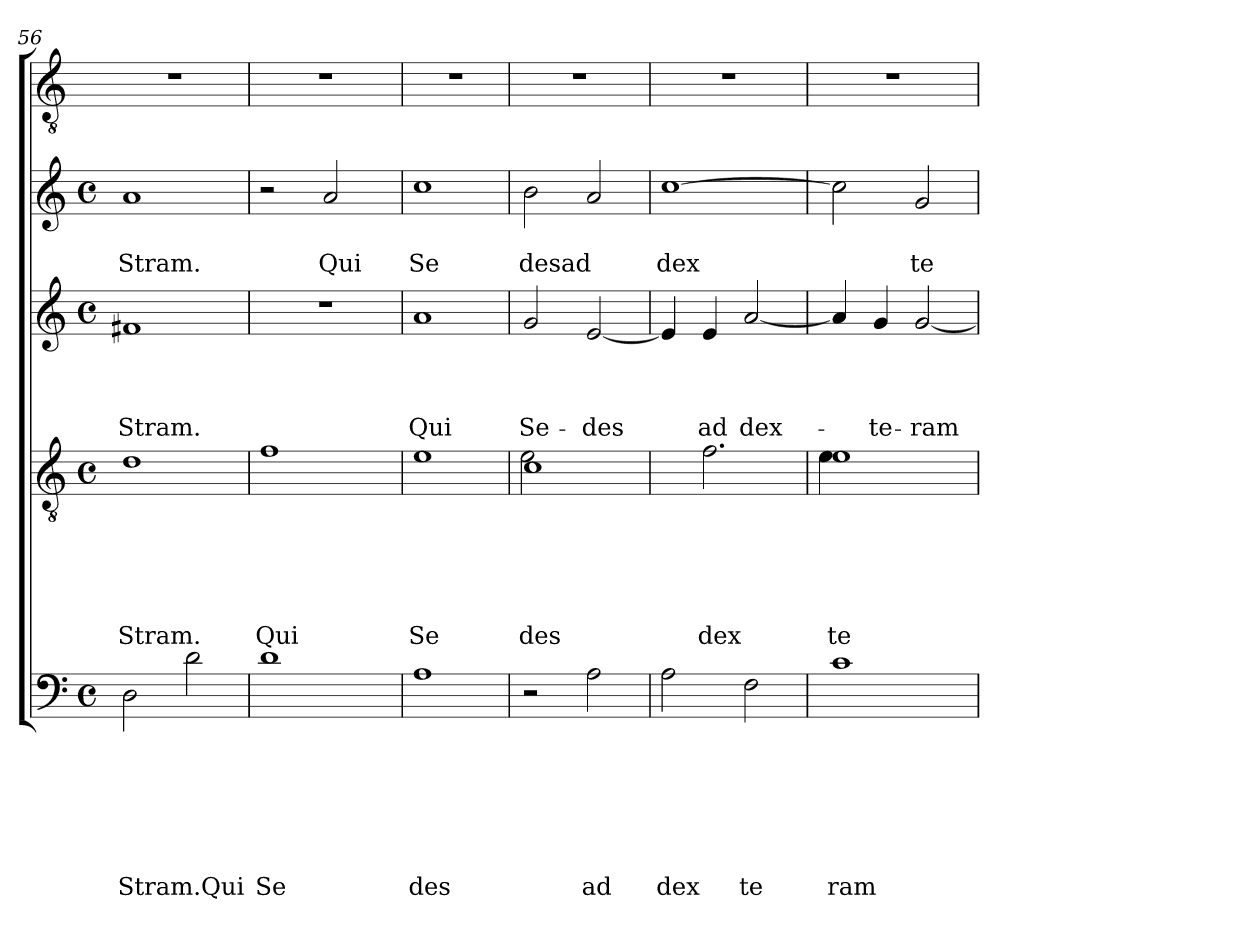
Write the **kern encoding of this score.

**kern	**text	**text	**text	**text	**text	**text	**text	**kern	**text	**text	**text	**text	**text	**text	**kern	**text	**text	**text	**text	**kern	**text	**text	**kern
*part5	*part5	*part5	*part5	*part5	*part5	*part5	*part5	*part4	*part4	*part4	*part4	*part4	*part4	*part4	*part3	*part3	*part3	*part3	*part3	*part2	*part2	*part2	*part1
*staff5	*staff5	*staff5	*staff5	*staff5	*staff5	*staff5	*staff5	*staff4	*staff4	*staff4	*staff4	*staff4	*staff4	*staff4	*staff3	*staff3	*staff3	*staff3	*staff3	*staff2	*staff2	*staff2	*staff1
*clefF4	*	*	*	*	*	*	*	*clefGv2	*	*	*	*	*	*	*clefG2	*	*	*	*	*clefG2	*	*	*clefGv2
*k[]	*	*	*	*	*	*	*	*k[]	*	*	*	*	*	*	*k[]	*	*	*	*	*k[]	*	*	*k[]
*C:	*	*	*	*	*	*	*	*C:	*	*	*	*	*	*	*C:	*	*	*	*	*C:	*	*	*C:
*M4/4	*	*	*	*	*	*	*	*M4/4	*	*	*	*	*	*	*M4/4	*	*	*	*	*M4/4	*	*	*
*met(c)	*	*	*	*	*	*	*	*met(c)	*	*	*	*	*	*	*met(c)	*	*	*	*	*met(c)	*	*	*
=56	=56	=56	=56	=56	=56	=56	=56	=56	=56	=56	=56	=56	=56	=56	=56	=56	=56	=56	=56	=56	=56	=56	=56
!	!	!	!	!	!	!	!LO:LY:b	!	!	!	!	!	!	!LO:LY:b	!	!	!	!	!LO:LY:b	!	!	!LO:LY:b	!
2D\	.	.	.	.	.	.	Stram.Qui	1d	.	.	.	.	.	Stram.	1f#X	.	.	.	-Stram.	1a	.	Stram.	1r
2d\	.	.	.	.	.	.	.	.	.	.	.	.	.	.	.	.	.	.	.	.	.	.	.
=57	=57	=57	=57	=57	=57	=57	=57	=57	=57	=57	=57	=57	=57	=57	=57	=57	=57	=57	=57	=57	=57	=57	=57
!	!	!	!	!	!	!	!LO:LY:b	!	!	!	!	!	!	!LO:LY:b	!	!	!	!	!	!	!	!	!
1d	.	.	.	.	.	.	Se	1f	.	.	.	.	.	Qui	1r	.	.	.	.	2r	.	.	1r
!	!	!	!	!	!	!	!	!	!	!	!	!	!	!	!	!	!	!	!	!	!	!LO:LY:b	!
.	.	.	.	.	.	.	.	.	.	.	.	.	.	.	.	.	.	.	.	2a/	.	Qui	.
=58	=58	=58	=58	=58	=58	=58	=58	=58	=58	=58	=58	=58	=58	=58	=58	=58	=58	=58	=58	=58	=58	=58	=58
!	!	!	!	!	!	!	!LO:LY:b	!	!	!	!	!	!	!LO:LY:b	!	!	!	!	!LO:LY:b	!	!	!LO:LY:b	!
1A	.	.	.	.	.	.	des	1e	.	.	.	.	.	Se	1a	.	.	.	Qui	1cc	.	Se	1r
=59	=59	=59	=59	=59	=59	=59	=59	=59	=59	=59	=59	=59	=59	=59	=59	=59	=59	=59	=59	=59	=59	=59	=59
!	!	!	!	!	!	!	!	!	!	!	!	!	!	!LO:LY:b	!	!	!	!	!	!	!	!	!
*	*	*	*	*	*	*	*	*^	*	*	*	*	*	*	*	*	*	*	*	*	*	*	*
!	!	!	!	!	!	!	!	!	!	!	!	!	!	!	!LO:LY:b	!	!	!	!	!LO:LY:b	!	!	!LO:LY:b	!
2r	.	.	.	.	.	.	.	1c	2e\	.	.	.	.	.	des	2g/	.	.	.	Se-	2b\	.	desad	1r
!	!	!	!	!	!	!	!LO:LY:b	!	!	!	!	!	!	!	!	!	!	!	!	!LO:LY:b	!	!	!	!
2A\	.	.	.	.	.	.	ad	.	2ryy	.	.	.	.	.	.	[<2e/	.	.	.	-des	2a/	.	.	.
=60	=60	=60	=60	=60	=60	=60	=60	=60	=60	=60	=60	=60	=60	=60	=60	=60	=60	=60	=60	=60	=60	=60	=60	=60
!	!	!	!	!	!	!	!LO:LY:b	!	!	!	!	!	!	!	!	!	!	!	!	!	!	!	!LO:LY:b	!
*	*	*	*	*	*	*	*	*v	*v	*	*	*	*	*	*	*	*	*	*	*	*	*	*	*
2A\	.	.	.	.	.	.	dex	4ryy	.	.	.	.	.	.	4e/]	.	.	.	.	[>1cc	.	dex	1r
!	!	!	!	!	!	!	!	!	!	!	!	!	!	!LO:LY:b	!	!	!	!	!LO:LY:b	!	!	!	!
.	.	.	.	.	.	.	.	2.f\	.	.	.	.	.	dex	4e/	.	.	.	ad	.	.	.	.
!	!	!	!	!	!	!	!LO:LY:b	!	!	!	!	!	!	!	!	!	!	!	!LO:LY:b	!	!	!	!
2F\	.	.	.	.	.	.	te	.	.	.	.	.	.	.	[<2a/	.	.	.	dex-	.	.	.	.
=61	=61	=61	=61	=61	=61	=61	=61	=61	=61	=61	=61	=61	=61	=61	=61	=61	=61	=61	=61	=61	=61	=61	=61
!	!	!	!	!	!	!	!LO:LY:b	!	!	!	!	!	!	!LO:LY:b	!	!	!	!	!	!	!	!	!
*	*	*	*	*	*	*	*	*^	*	*	*	*	*	*	*	*	*	*	*	*	*	*	*
!	!	!	!	!	!	!	!	!	!	!	!	!	!	!	!LO:LY:b	!	!	!	!	!	!	!	!	!
1c	.	.	.	.	.	.	ram	1e	4e\	.	.	.	.	.	te	4a/]	.	.	.	.	2cc\]	.	.	1r
!	!	!	!	!	!	!	!	!	!	!	!	!	!	!	!	!	!	!	!	!LO:LY:b	!	!	!	!
.	.	.	.	.	.	.	.	.	2.ryy	.	.	.	.	.	.	4g/	.	.	.	-te-	.	.	.	.
!	!	!	!	!	!	!	!	!	!	!	!	!	!	!	!	!	!	!	!	!LO:LY:b	!	!	!LO:LY:b	!
.	.	.	.	.	.	.	.	.	.	.	.	.	.	.	.	[<2g/	.	.	.	-ram	2g/	.	te	.
*	*	*	*	*	*	*	*	*v	*v	*	*	*	*	*	*	*	*	*	*	*	*	*	*	*
=	=	=	=	=	=	=	=	=	=	=	=	=	=	=	=	=	=	=	=	=	=	=	=
*-	*-	*-	*-	*-	*-	*-	*-	*-	*-	*-	*-	*-	*-	*-	*-	*-	*-	*-	*-	*-	*-	*-	*-
